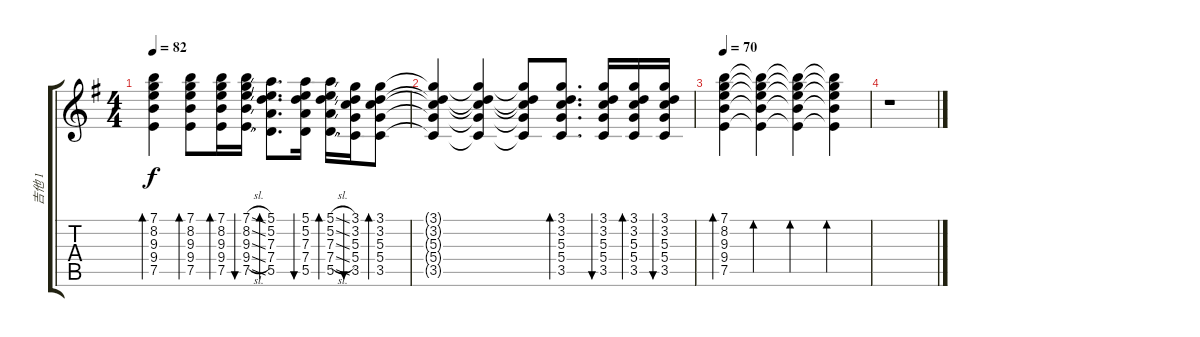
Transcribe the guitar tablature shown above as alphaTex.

\track ("吉他 1" "吉他 1") {instrument acousticguitarsteel}
\staff {score tabs}
\tuning (E4 B3 G3 D3 A2 E2) {hide}
\ts (4 4)
\tempo 82
\clef g2
\ks g
(7.1 8.2 9.3 9.4 7.5).4{bd 30 dy f} (7.1 8.2 9.3 9.4 7.5).8{bd 30} (7.1 8.2 9.3 9.4 7.5).16{bd 30} (7.1{sl} 8.2{sl} 9.3{sl} 9.4{sl} 7.5{sl}).16{bu 30} (5.1 5.2 7.3 7.4 5.5).8{d bd 30} (5.1 5.2 7.3 7.4 5.5).16{bu 30} (5.1{sl} 5.2{sl} 7.3{sl} 7.4{sl} 5.5{sl}).16{bd 30} (3.1 3.2 5.3 5.4 3.5).16{bu 30} (3.1 3.2 5.3 5.4 3.5).8{bd 30} |
(3.1{t} 3.2{t} 5.3{t} 5.4{t} 3.5{t}).4 (3.1{t} 3.2{t} 5.3{t} 5.4{t} 3.5{t}).4 (3.1{t} 3.2{t} 5.3{t} 5.4{t} 3.5{t}).8 (3.1 3.2 5.3 5.4 3.5).8{d bd 30} (3.1 3.2 5.3 5.4 3.5).16{bu 30} (3.1 3.2 5.3 5.4 3.5).16{bd 30} (3.1 3.2 5.3 5.4 3.5).16{bu 30} |
\tempo 70
(7.1 8.2 9.3 9.4 7.5).4{bd 120} (7.1{t} 8.2{t} 9.3{t} 9.4{t} 7.5{t}).4{bd 30} (7.1{t} 8.2{t} 9.3{t} 9.4{t} 7.5{t}).4{bd 30} (7.1{t} 8.2{t} 9.3{t} 9.4{t} 7.5{t}).4{bd 30} |
r.1
